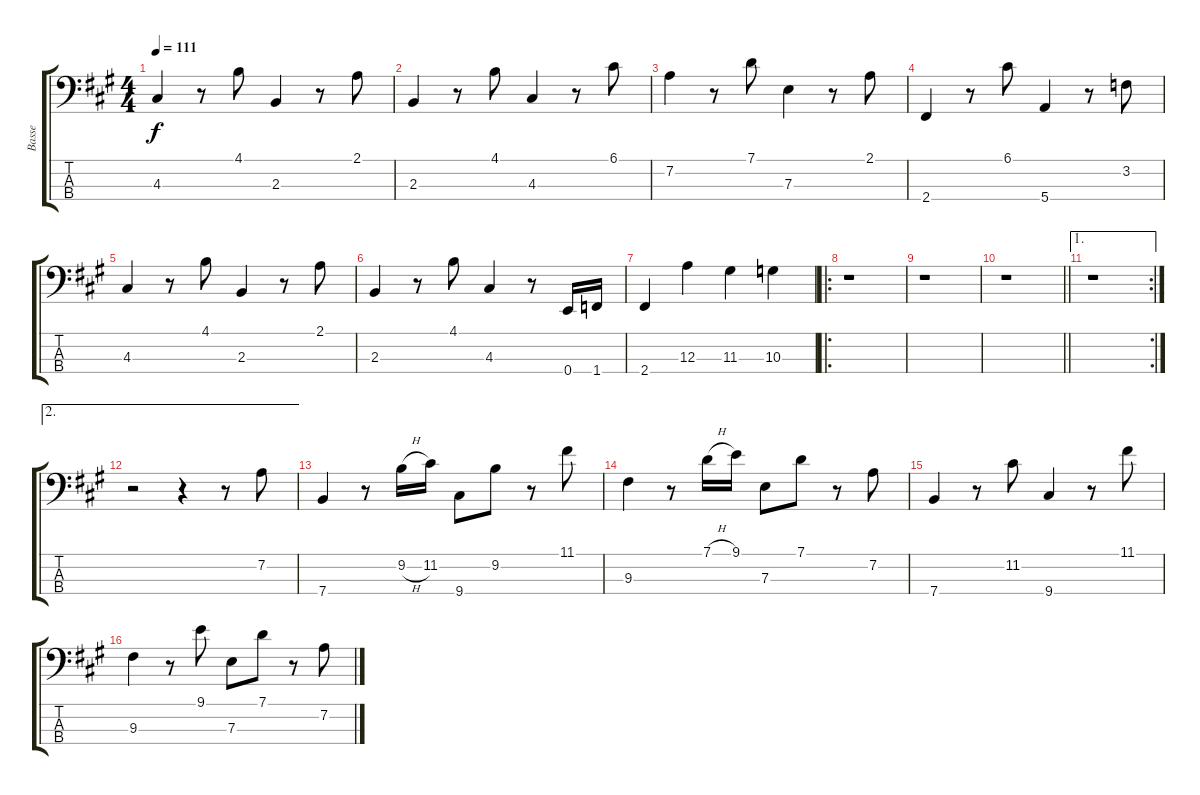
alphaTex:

\track ("Basse" "Basse") {instrument electricbassfinger}
\staff {score tabs}
\tuning (G2 D2 A1 E1) {hide}
\ts (4 4)
\tempo 111
\clef f4
\ks a
4.3.4{dy f} r.8 4.1.8 2.3.4 r.8 2.1.8 |
2.3.4 r.8 4.1.8 4.3.4 r.8 6.1.8 |
7.2.4 r.8 7.1.8 7.3.4 r.8 2.1.8 |
2.4.4 r.8 6.1.8 5.4.4 r.8 3.2.8 |
4.3.4 r.8 4.1.8 2.3.4 r.8 2.1.8 |
2.3.4 r.8 4.1.8 4.3.4 r.8 0.4.16 1.4.16 |
2.4.4 12.3.4 11.3.4 10.3.4 |
\ro
r.1 |
r.1 |
\barLineRight lightlight
r.1 |
\ae 1
\rc 2
r.1 |
\ae 2
r.2 r.4 r.8 7.2.8 |
7.4.4 r.8 9.2{h}.16 11.2.16 9.4.8 9.2.8 r.8 11.1.8 |
9.3.4 r.8 7.1{h}.16 9.1.16 7.3.8 7.1.8 r.8 7.2.8 |
7.4.4 r.8 11.2.8 9.4.4 r.8 11.1.8 |
9.3.4 r.8 9.1.8 7.3.8 7.1.8 r.8 7.2.8
